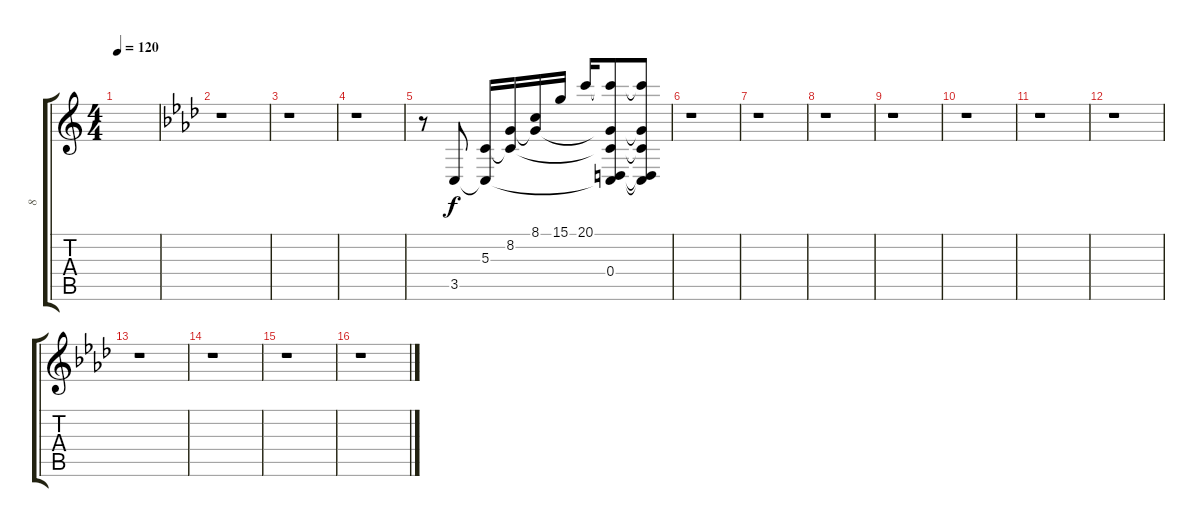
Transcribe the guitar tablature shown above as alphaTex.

\track ("8" "8") {instrument pad2warm}
\staff {score tabs}
\tuning (E4 B3 G3 D3 A2 E2) {hide}
\ts (4 4)
\tempo 120
\clef g2
\ks c
|
\ks fminor
r.1 |
r.1 |
r.1 |
r.8{volume 12 balance 0 instrument pad6metallic} 3.5.8 (5.3 3.5{t}).16 (8.2 5.3{t}).16 (8.1 8.2{t}).16 15.1.16 20.1.16{balance 16} (20.1{t} 8.2{t} 5.3{t} 0.4 3.5{t}).8 (20.1{t} 8.2{t} 5.3{t} 0.4{t} 3.5{t}).8 |
r.1 |
r.1 |
r.1 |
r.1 |
r.1 |
r.1 |
r.1 |
r.1 |
r.1 |
r.1 |
r.1
